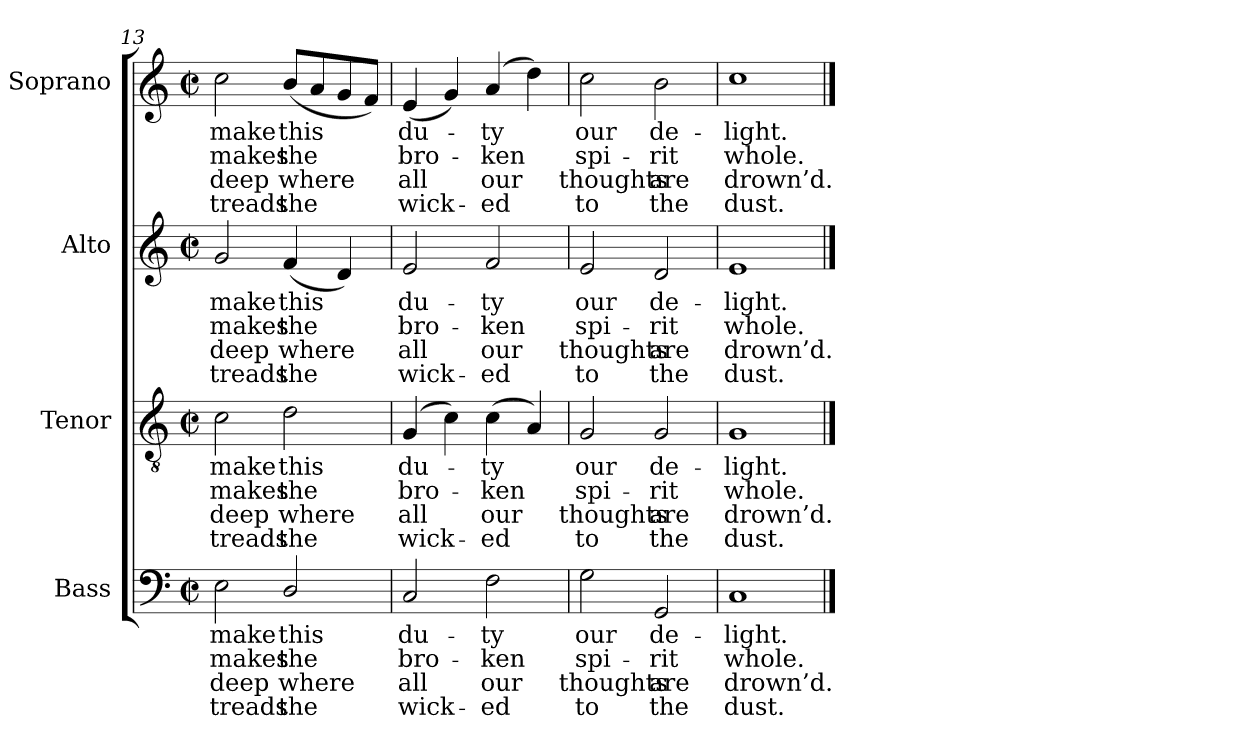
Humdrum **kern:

**kern	**text	**text	**text	**text	**kern	**text	**text	**text	**text	**kern	**text	**text	**text	**text	**kern	**text	**text	**text	**text
*part4	*part4	*part4	*part4	*part4	*part3	*part3	*part3	*part3	*part3	*part2	*part2	*part2	*part2	*part2	*part1	*part1	*part1	*part1	*part1
*staff4	*staff4	*staff4	*staff4	*staff4	*staff3	*staff3	*staff3	*staff3	*staff3	*staff2	*staff2	*staff2	*staff2	*staff2	*staff1	*staff1	*staff1	*staff1	*staff1
*I"Bass	*	*	*	*	*I"Tenor	*	*	*	*	*I"Alto	*	*	*	*	*I"Soprano	*	*	*	*
*I'B.	*	*	*	*	*I'T.	*	*	*	*	*I'A.	*	*	*	*	*I'S.	*	*	*	*
*clefF4	*	*	*	*	*clefGv2	*	*	*	*	*clefG2	*	*	*	*	*clefG2	*	*	*	*
*	*	*	*	*	*ITrd7c12	*	*	*	*	*	*	*	*	*	*	*	*	*	*
*k[]	*	*	*	*	*k[]	*	*	*	*	*k[]	*	*	*	*	*k[]	*	*	*	*
*C:	*	*	*	*	*C:	*	*	*	*	*C:	*	*	*	*	*C:	*	*	*	*
*M2/2	*	*	*	*	*M2/2	*	*	*	*	*M2/2	*	*	*	*	*M2/2	*	*	*	*
*met(c|)	*	*	*	*	*met(c|)	*	*	*	*	*met(c|)	*	*	*	*	*met(c|)	*	*	*	*
=13	=13	=13	=13	=13	=13	=13	=13	=13	=13	=13	=13	=13	=13	=13	=13	=13	=13	=13	=13
!	!LO:LY:b:color=#000000	!LO:LY:b:color=#000000	!LO:LY:b:color=#000000	!LO:LY:b:color=#000000	!	!	!	!	!	!	!	!	!	!	!	!	!	!	!
!	!	!	!	!	!	!LO:LY:b:color=#000000	!LO:LY:b:color=#000000	!LO:LY:b:color=#000000	!LO:LY:b:color=#000000	!	!	!	!	!	!	!	!	!	!
!	!	!	!	!	!	!	!	!	!	!	!LO:LY:b:color=#000000	!LO:LY:b:color=#000000	!LO:LY:b:color=#000000	!LO:LY:b:color=#000000	!	!	!	!	!
!	!	!	!	!	!	!	!	!	!	!	!	!	!	!	!	!LO:LY:b:color=#000000	!LO:LY:b:color=#000000	!LO:LY:b:color=#000000	!LO:LY:b:color=#000000
2Ei\	make	makes	deep	treads	2Ci\	make	makes	deep	treads	2gi/	make	makes	deep	treads	2cci\	make	makes	deep	treads
!	!LO:LY:b:color=#000000	!LO:LY:b:color=#000000	!LO:LY:b:color=#000000	!LO:LY:b:color=#000000	!	!	!	!	!	!	!	!	!	!	!	!	!	!	!
!	!	!	!	!	!	!LO:LY:b:color=#000000	!LO:LY:b:color=#000000	!LO:LY:b:color=#000000	!LO:LY:b:color=#000000	!	!	!	!	!	!	!	!	!	!
!	!	!	!	!	!	!	!	!	!	!	!LO:LY:b:color=#000000	!LO:LY:b:color=#000000	!LO:LY:b:color=#000000	!LO:LY:b:color=#000000	!	!	!	!	!
!	!	!	!	!	!	!	!	!	!	!	!	!	!	!	!	!LO:LY:b:color=#000000	!LO:LY:b:color=#000000	!LO:LY:b:color=#000000	!LO:LY:b:color=#000000
2Di/	this	the	where	the	2Di\	this	the	where	the	(4fi/	this	the	where	the	(8bi/L	this	the	where	the
.	.	.	.	.	.	.	.	.	.	.	.	.	.	.	8ai/	.	.	.	.
.	.	.	.	.	.	.	.	.	.	4di/)	.	.	.	.	8gi/	.	.	.	.
.	.	.	.	.	.	.	.	.	.	.	.	.	.	.	8fi/J)	.	.	.	.
=14	=14	=14	=14	=14	=14	=14	=14	=14	=14	=14	=14	=14	=14	=14	=14	=14	=14	=14	=14
!	!LO:LY:b:color=#000000	!LO:LY:b:color=#000000	!LO:LY:b:color=#000000	!LO:LY:b:color=#000000	!	!	!	!	!	!	!	!	!	!	!	!	!	!	!
!	!	!	!	!	!	!LO:LY:b:color=#000000	!LO:LY:b:color=#000000	!LO:LY:b:color=#000000	!LO:LY:b:color=#000000	!	!	!	!	!	!	!	!	!	!
!	!	!	!	!	!	!	!	!	!	!	!LO:LY:b:color=#000000	!LO:LY:b:color=#000000	!LO:LY:b:color=#000000	!LO:LY:b:color=#000000	!	!	!	!	!
!	!	!	!	!	!	!	!	!	!	!	!	!	!	!	!	!LO:LY:b:color=#000000	!LO:LY:b:color=#000000	!LO:LY:b:color=#000000	!LO:LY:b:color=#000000
2Ci/	du-	bro-	all	wick-	(4GGi/	du-	bro-	all	wick-	2ei/	du-	bro-	all	wick-	(4ei/	du-	bro-	all	wick-
.	.	.	.	.	4Ci\)	.	.	.	.	.	.	.	.	.	4gi/)	.	.	.	.
!	!LO:LY:b:color=#000000	!LO:LY:b:color=#000000	!LO:LY:b:color=#000000	!LO:LY:b:color=#000000	!	!	!	!	!	!	!	!	!	!	!	!	!	!	!
!	!	!	!	!	!	!LO:LY:b:color=#000000	!LO:LY:b:color=#000000	!LO:LY:b:color=#000000	!LO:LY:b:color=#000000	!	!	!	!	!	!	!	!	!	!
!	!	!	!	!	!	!	!	!	!	!	!LO:LY:b:color=#000000	!LO:LY:b:color=#000000	!LO:LY:b:color=#000000	!LO:LY:b:color=#000000	!	!	!	!	!
!	!	!	!	!	!	!	!	!	!	!	!	!	!	!	!	!LO:LY:b:color=#000000	!LO:LY:b:color=#000000	!LO:LY:b:color=#000000	!LO:LY:b:color=#000000
2Fi\	-ty	-ken	-our	ed	(4Ci\	-ty	-ken	-our	ed	2fi/	-ty	-ken	-our	ed	(4ai/	-ty	-ken	-our	ed
.	.	.	.	.	4AAi/)	.	.	.	.	.	.	.	.	.	4ddi\)	.	.	.	.
=15	=15	=15	=15	=15	=15	=15	=15	=15	=15	=15	=15	=15	=15	=15	=15	=15	=15	=15	=15
!	!LO:LY:b:color=#000000	!LO:LY:b:color=#000000	!LO:LY:b:color=#000000	!LO:LY:b:color=#000000	!	!	!	!	!	!	!	!	!	!	!	!	!	!	!
!	!	!	!	!	!	!LO:LY:b:color=#000000	!LO:LY:b:color=#000000	!LO:LY:b:color=#000000	!LO:LY:b:color=#000000	!	!	!	!	!	!	!	!	!	!
!	!	!	!	!	!	!	!	!	!	!	!LO:LY:b:color=#000000	!LO:LY:b:color=#000000	!LO:LY:b:color=#000000	!LO:LY:b:color=#000000	!	!	!	!	!
!	!	!	!	!	!	!	!	!	!	!	!	!	!	!	!	!LO:LY:b:color=#000000	!LO:LY:b:color=#000000	!LO:LY:b:color=#000000	!LO:LY:b:color=#000000
2Gi\	our	spi-	thoughts	to	2GGi/	our	spi-	thoughts	to	2ei/	our	spi-	thoughts	to	2cci\	our	spi-	thoughts	to
!	!LO:LY:b:color=#000000	!LO:LY:b:color=#000000	!LO:LY:b:color=#000000	!LO:LY:b:color=#000000	!	!	!	!	!	!	!	!	!	!	!	!	!	!	!
!	!	!	!	!	!	!LO:LY:b:color=#000000	!LO:LY:b:color=#000000	!LO:LY:b:color=#000000	!LO:LY:b:color=#000000	!	!	!	!	!	!	!	!	!	!
!	!	!	!	!	!	!	!	!	!	!	!LO:LY:b:color=#000000	!LO:LY:b:color=#000000	!LO:LY:b:color=#000000	!LO:LY:b:color=#000000	!	!	!	!	!
!	!	!	!	!	!	!	!	!	!	!	!	!	!	!	!	!LO:LY:b:color=#000000	!LO:LY:b:color=#000000	!LO:LY:b:color=#000000	!LO:LY:b:color=#000000
2GGi/	de-	-rit	are	the	2GGi/	de-	-rit	are	the	2di/	de-	-rit	are	the	2bi\	de-	-rit	are	the
=16	=16	=16	=16	=16	=16	=16	=16	=16	=16	=16	=16	=16	=16	=16	=16	=16	=16	=16	=16
!	!LO:LY:b:color=#000000	!LO:LY:b:color=#000000	!LO:LY:b:color=#000000	!LO:LY:b:color=#000000	!	!	!	!	!	!	!	!	!	!	!	!	!	!	!
!	!	!	!	!	!	!LO:LY:b:color=#000000	!LO:LY:b:color=#000000	!LO:LY:b:color=#000000	!LO:LY:b:color=#000000	!	!	!	!	!	!	!	!	!	!
!	!	!	!	!	!	!	!	!	!	!	!LO:LY:b:color=#000000	!LO:LY:b:color=#000000	!LO:LY:b:color=#000000	!LO:LY:b:color=#000000	!	!	!	!	!
!	!	!	!	!	!	!	!	!	!	!	!	!	!	!	!	!LO:LY:b:color=#000000	!LO:LY:b:color=#000000	!LO:LY:b:color=#000000	!LO:LY:b:color=#000000
1Ci	-light.	whole.	drown’d.	dust.	1GGi	-light.	whole.	drown’d.	dust.	1ei	-light.	whole.	drown’d.	dust.	1cci	-light.	whole.	drown’d.	dust.
==	==	==	==	==	==	==	==	==	==	==	==	==	==	==	==	==	==	==	==
*-	*-	*-	*-	*-	*-	*-	*-	*-	*-	*-	*-	*-	*-	*-	*-	*-	*-	*-	*-
